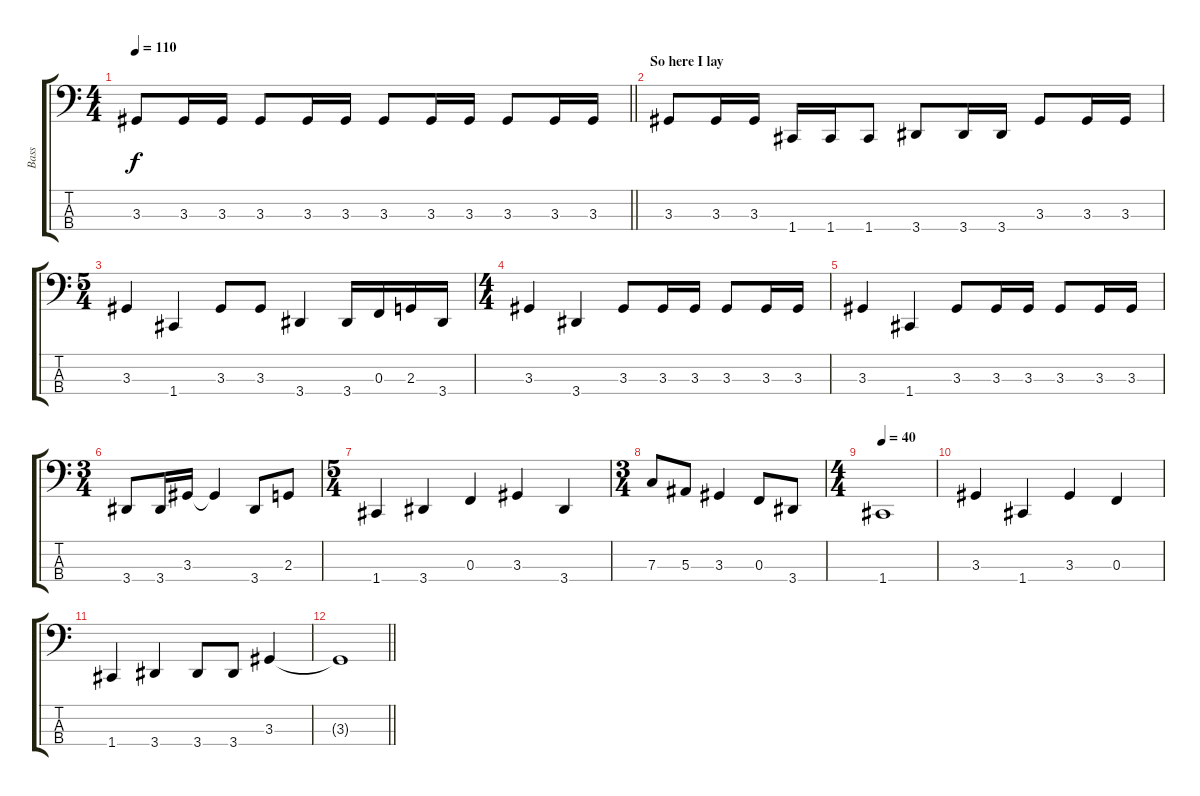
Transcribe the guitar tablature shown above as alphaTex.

\track ("Bass" "Bass") {instrument electricbasspick}
\staff {score tabs}
\tuning (Eb2 Bb1 F1 C1) {hide}
\ts (4 4)
\tempo 110
\clef f4
\barLineRight lightlight
\ks c
3.3.8{dy f} 3.3.16 3.3.16 3.3.8 3.3.16 3.3.16 3.3.8 3.3.16 3.3.16 3.3.8 3.3.16 3.3.16 |
\section ("" "So here I lay")
3.3.8 3.3.16 3.3.16 1.4.16 1.4.16 1.4.8 3.4.8 3.4.16 3.4.16 3.3.8 3.3.16 3.3.16 |
\ts (5 4)
3.3.4 1.4.4 3.3.8 3.3.8 3.4.4 3.4.16 0.3.16 2.3.16 3.4.16 |
\ts (4 4)
3.3.4 3.4.4 3.3.8 3.3.16 3.3.16 3.3.8 3.3.16 3.3.16 |
3.3.4 1.4.4 3.3.8 3.3.16 3.3.16 3.3.8 3.3.16 3.3.16 |
\ts (3 4)
3.4.8 3.4.16 3.3.16 3.3{t}.4 3.4.8 2.3.8 |
\ts (5 4)
1.4.4 3.4.4 0.3.4 3.3.4 3.4.4 |
\ts (3 4)
7.3.8 5.3.8 3.3.4 0.3.8 3.4.8 |
\ts (4 4)
\tempo 40
1.4.1 |
3.3.4 1.4.4 3.3.4 0.3.4 |
1.4.4 3.4.4 3.4.8 3.4.8 3.3.4 |
\barLineRight lightlight
3.3{t}.1
